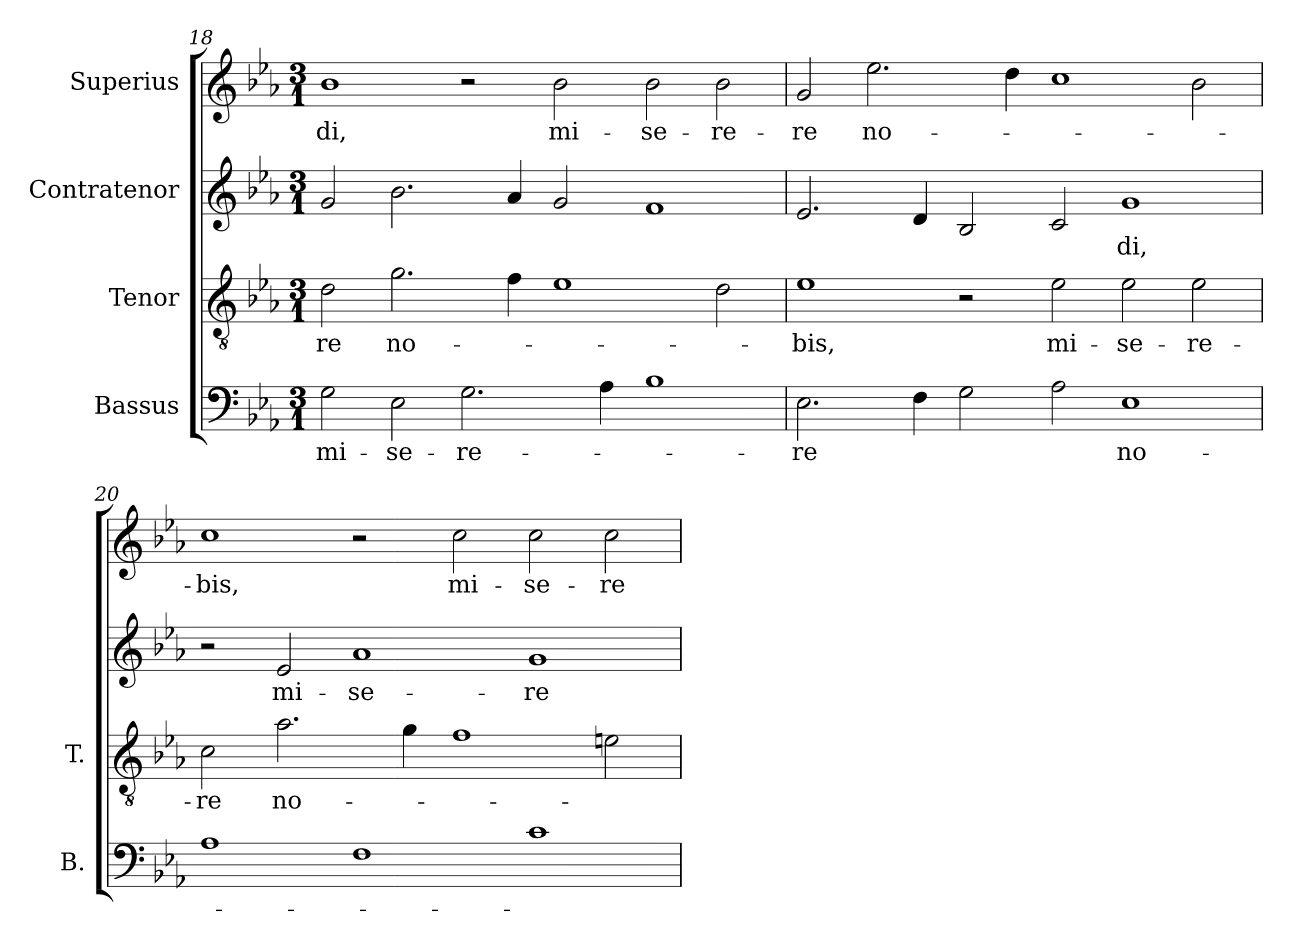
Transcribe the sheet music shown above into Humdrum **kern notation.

**kern	**text	**kern	**text	**kern	**text	**kern	**text
*part4	*part4	*part3	*part3	*part2	*part2	*part1	*part1
*staff4	*staff4	*staff3	*staff3	*staff2	*staff2	*staff1	*staff1
*I"Bassus	*	*I"Tenor	*	*I"Contratenor	*	*I"Superius	*
*I'B.	*	*I'T.	*	*	*	*	*
*clefF4	*	*clefGv2	*	*clefG2	*	*clefG2	*
*	*	*ITrd7c12	*	*ITrd7c12	*	*	*
*k[b-e-a-]	*	*k[b-e-a-]	*	*k[b-e-a-]	*	*k[b-e-a-]	*
*E-:	*	*E-:	*	*E-:	*	*E-:	*
*M3/1	*	*M3/1	*	*M3/1	*	*M3/1	*
=18	=18	=18	=18	=18	=18	=18	=18
!	!LO:LY:b:color=#000000	!	!	!	!	!	!
!	!	!	!LO:LY:b:color=#000000	!	!	!	!
!	!	!	!	!	!	!	!LO:LY:b:color=#000000
2Gi\	mi-	2Di\	-re	2Gi/	.	1b-i	-di,
!	!LO:LY:b:color=#000000	!	!	!	!	!	!
!	!	!	!LO:LY:b:color=#000000	!	!	!	!
2E-i\	-se-	2.Gi\	no-	2.B-i\	.	.	.
!	!LO:LY:b:color=#000000	!	!	!	!	!	!
2.Gi\	-re-	.	.	.	.	2r	.
.	.	4Fi\	.	4A-i/	.	.	.
!	!	!	!	!	!	!	!LO:LY:b:color=#000000
.	.	1E-i	.	2Gi/	.	2b-i\	mi-
4A-i\	.	.	.	.	.	.	.
!	!	!	!	!	!	!	!LO:LY:b:color=#000000
1B-i	.	.	.	1Fi	.	2b-i\	-se-
!	!	!	!	!	!	!	!LO:LY:b:color=#000000
.	.	2Di\	.	.	.	2b-i\	-re-
=19	=19	=19	=19	=19	=19	=19	=19
!	!LO:LY:b:color=#000000	!	!	!	!	!	!
!	!	!	!LO:LY:b:color=#000000	!	!	!	!
!	!	!	!	!	!	!	!LO:LY:b:color=#000000
2.E-i\	-re	1E-i	-bis,	2.E-i/	.	2gi/	-re
!	!	!	!	!	!	!	!LO:LY:b:color=#000000
.	.	.	.	.	.	2.ee-i\	no-
4Fi\	.	.	.	4Di/	.	.	.
2Gi\	.	2r	.	2BB-i/	.	.	.
.	.	.	.	.	.	4ddi\	.
!	!	!	!LO:LY:b:color=#000000	!	!	!	!
2A-i\	.	2E-i\	mi-	2Ci/	.	1cci	.
!	!LO:LY:b:color=#000000	!	!	!	!	!	!
!	!	!	!LO:LY:b:color=#000000	!	!	!	!
!	!	!	!	!	!LO:LY:b:color=#000000	!	!
1E-i	no-	2E-i\	-se-	1Gi	-di,	.	.
!	!	!	!LO:LY:b:color=#000000	!	!	!	!
.	.	2E-i\	-re-	.	.	2b-i\	.
=20	=20	=20	=20	=20	=20	=20	=20
!	!	!	!LO:LY:b:color=#000000	!	!	!	!
!	!	!	!	!	!	!	!LO:LY:b:color=#000000
1A-i	.	2Ci\	-re	2r	.	1cci	-bis,
!	!	!	!LO:LY:b:color=#000000	!	!	!	!
!	!	!	!	!	!LO:LY:b:color=#000000	!	!
.	.	2.A-i\	no-	2E-i/	mi-	.	.
!	!	!	!	!	!LO:LY:b:color=#000000	!	!
1Fi	.	.	.	1A-i	-se-	2r	.
.	.	4Gi\	.	.	.	.	.
!	!	!	!	!	!	!	!LO:LY:b:color=#000000
.	.	1Fi	.	.	.	2cci\	mi-
!	!	!	!	!	!LO:LY:b:color=#000000	!	!
!	!	!	!	!	!	!	!LO:LY:b:color=#000000
1ci	.	.	.	1Gi	-re-	2cci\	-se-
!	!	!	!	!	!	!	!LO:LY:b:color=#000000
.	.	2Ei\	.	.	.	2cci\	-re-
=	=	=	=	=	=	=	=
*-	*-	*-	*-	*-	*-	*-	*-
